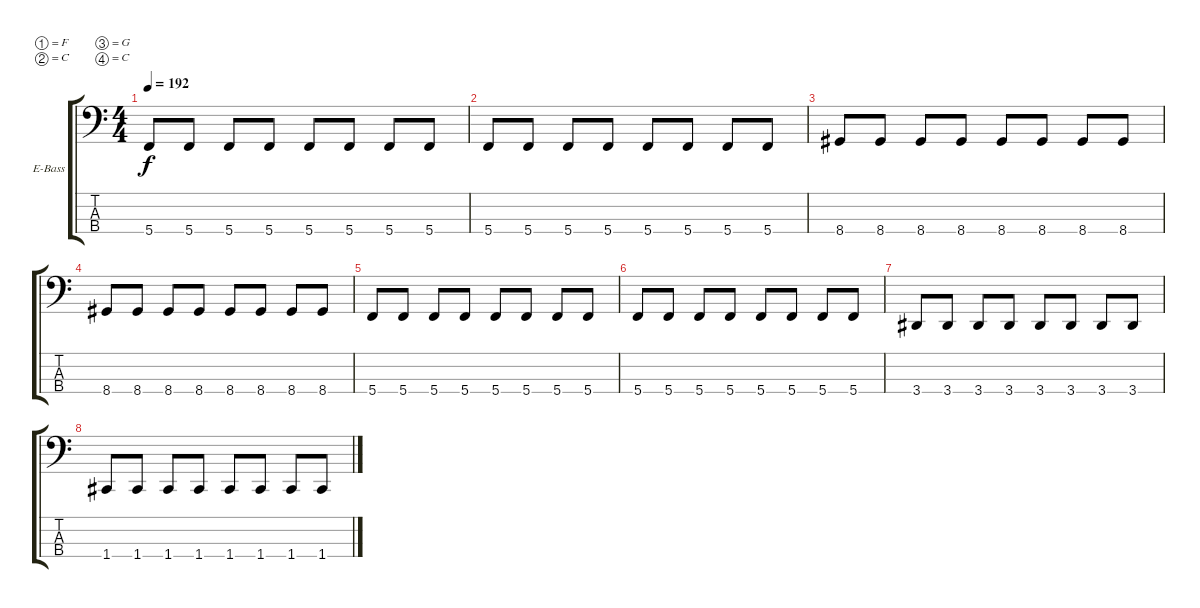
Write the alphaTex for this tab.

\defaultSystemsLayout 4
\bracketExtendMode groupsimilarinstruments
\firstSystemTrackNameOrientation horizontal
\otherSystemsTrackNameOrientation horizontal
\track ("Electric Bass" "E-Bass") {instrument electricbassfinger}
\staff {score tabs}
\tuning (F2 C2 G1 C1)
\ts (4 4)
\tempo 192
\clef f4
\scale
0.333333
\ks c
5.4.8{dy f} 5.4.8 5.4.8 5.4.8 5.4.8 5.4.8 5.4.8 5.4.8 |
\scale
0.333333 5.4.8 5.4.8 5.4.8 5.4.8 5.4.8 5.4.8 5.4.8 5.4.8 |
\scale
0.333333 8.4.8 8.4.8 8.4.8 8.4.8 8.4.8 8.4.8 8.4.8 8.4.8 |
\scale
0.333333 8.4.8 8.4.8 8.4.8 8.4.8 8.4.8 8.4.8 8.4.8 8.4.8 |
\scale
0.333333 5.4.8 5.4.8 5.4.8 5.4.8 5.4.8 5.4.8 5.4.8 5.4.8 |
\scale
0.333333 5.4.8 5.4.8 5.4.8 5.4.8 5.4.8 5.4.8 5.4.8 5.4.8 |
\scale
0.333333 3.4.8 3.4.8 3.4.8 3.4.8 3.4.8 3.4.8 3.4.8 3.4.8 |
\scale
0.333333 1.4.8 1.4.8 1.4.8 1.4.8 1.4.8 1.4.8 1.4.8 1.4.8 |
\scale
0.333333 |
\scale
0.333333 |
\scale
0.333333 |
\scale
0.333333 |
\scale
0.333333 |
\scale
0.333333 |
\scale
0.333333 |
\scale
0.333333
